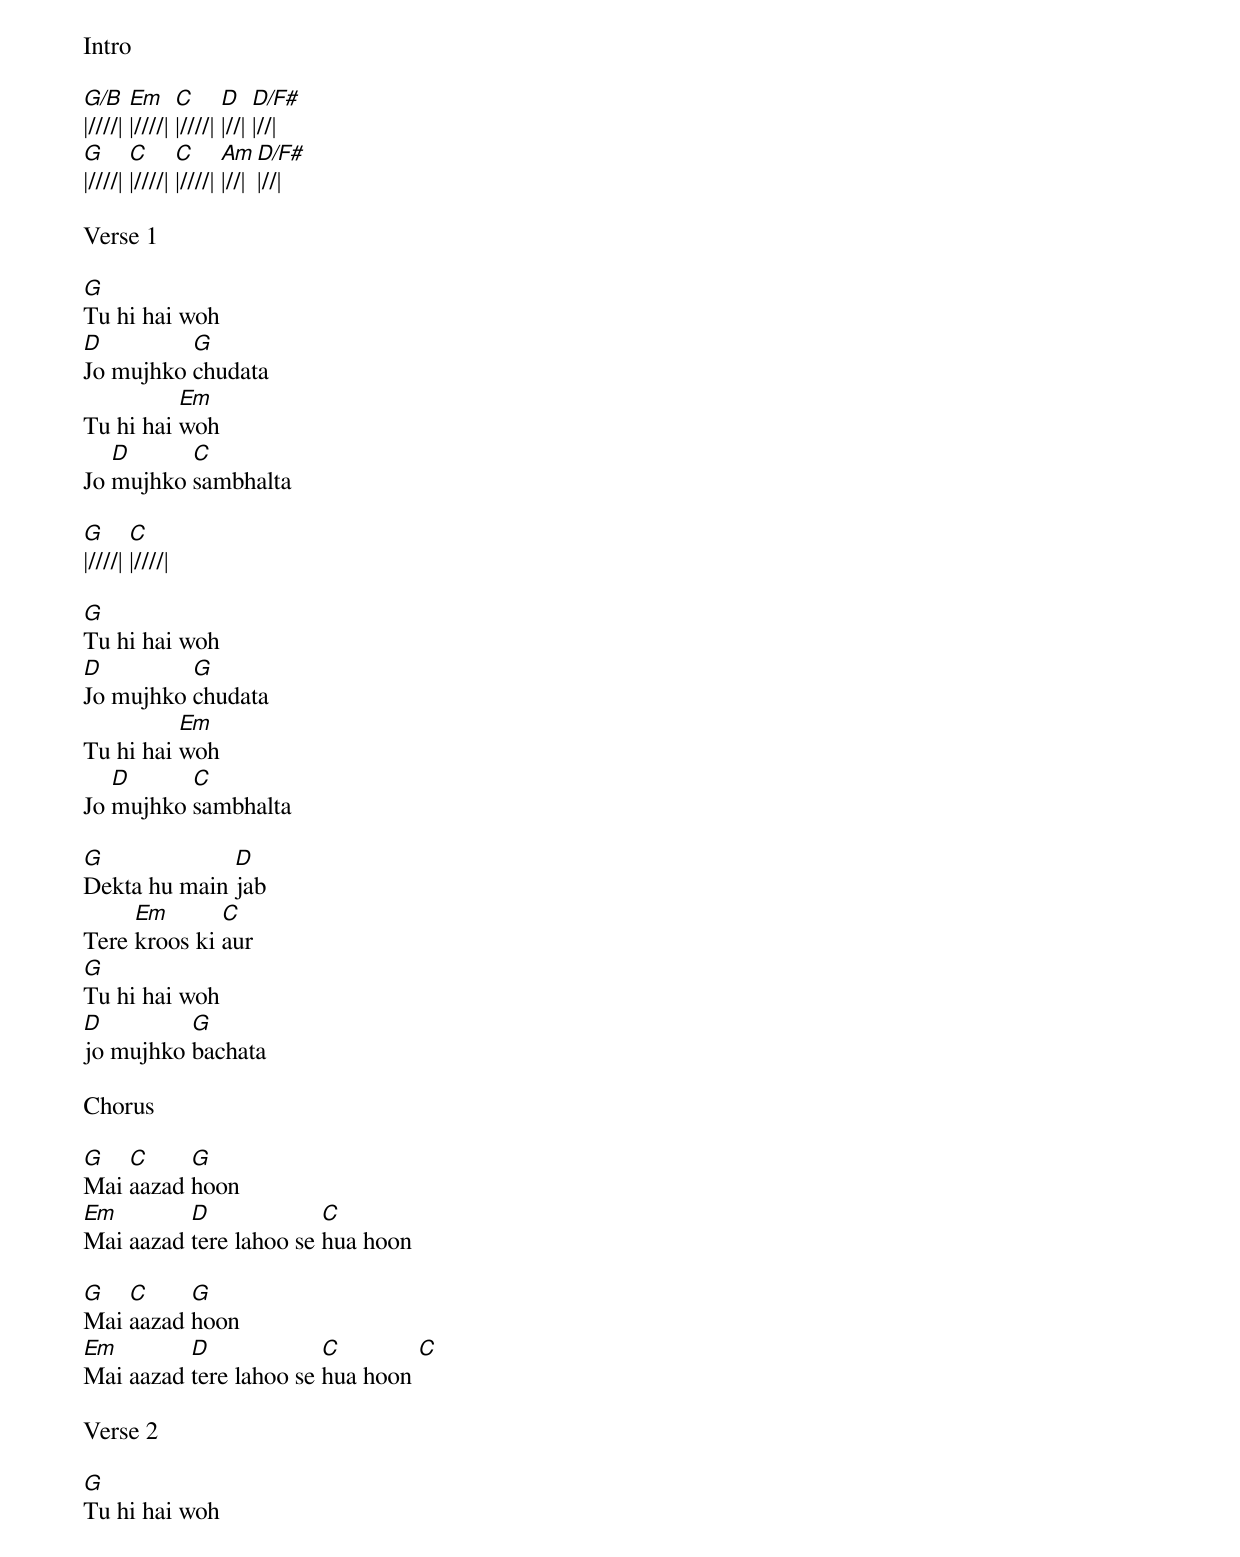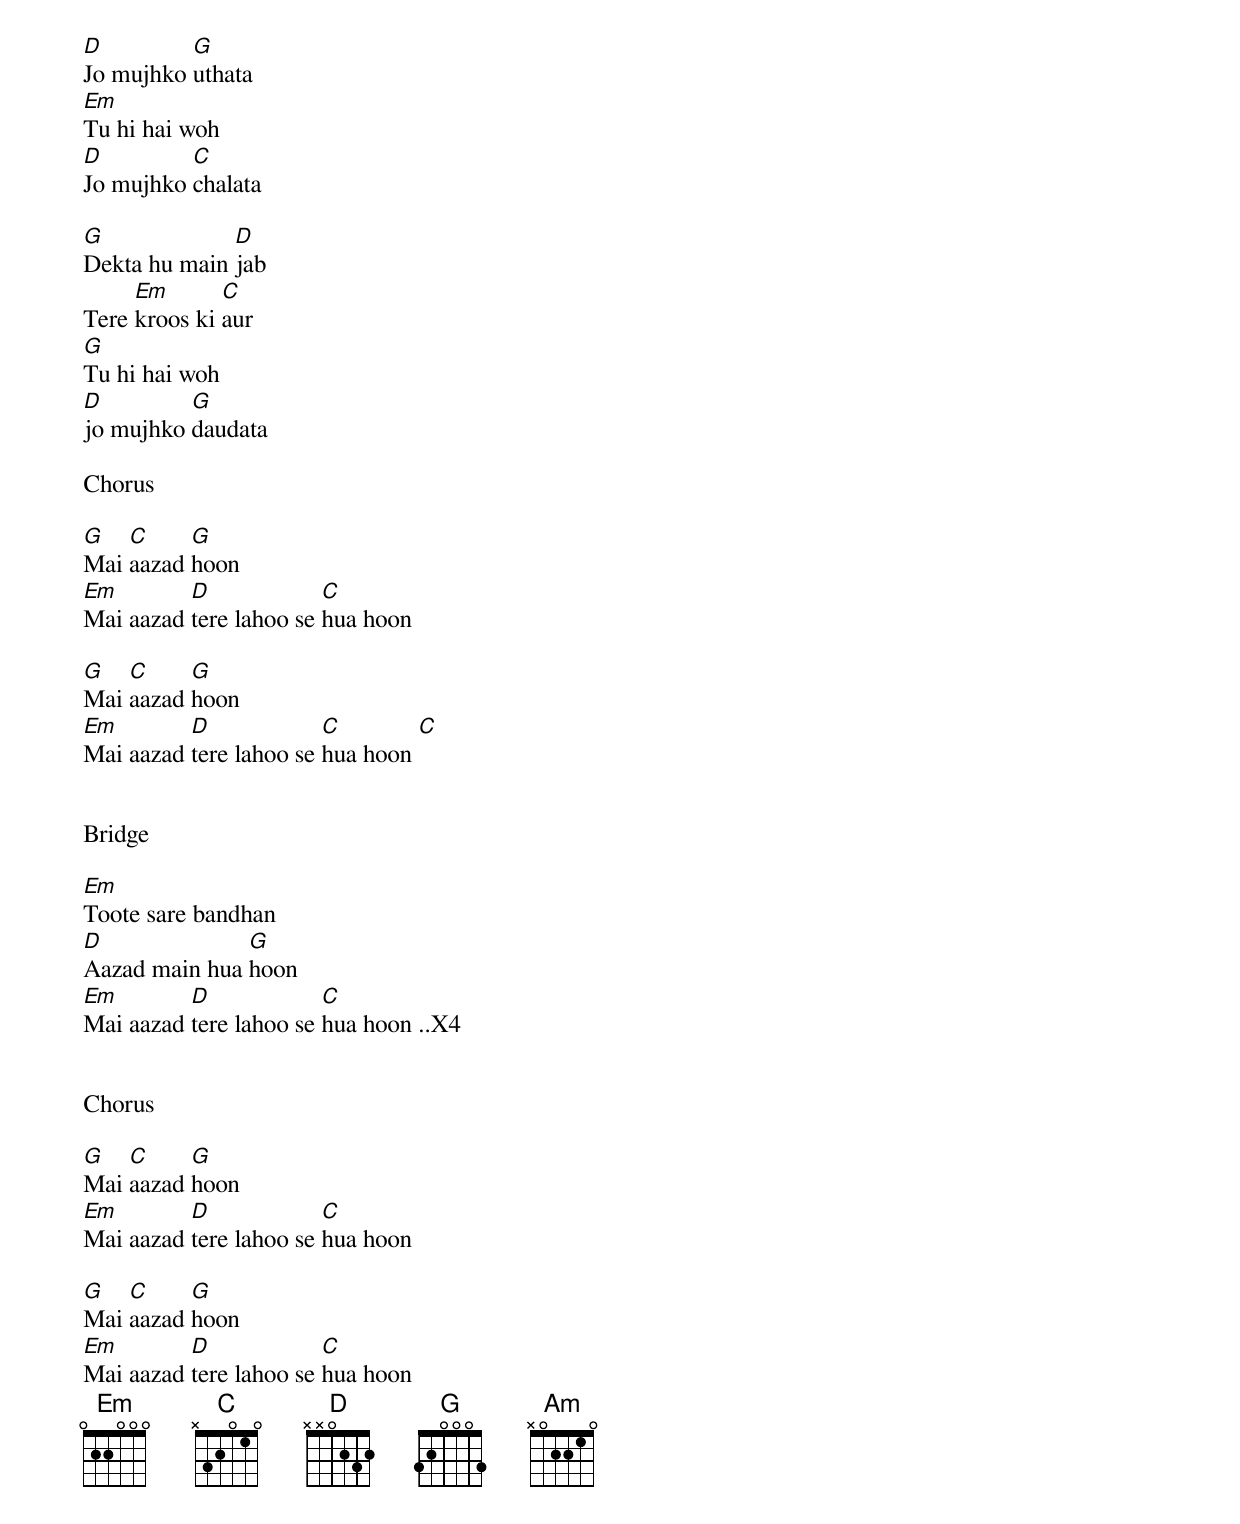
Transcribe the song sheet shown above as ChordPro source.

Intro

[G/B]|////| [Em]|////| [C]|////| [D]|//| [D/F#]|//|
[G]|////| [C]|////| [C]|////| [Am]|//| [D/F#]|//|

Verse 1

[G]Tu hi hai woh
[D]Jo mujhko [G]chudata
Tu hi hai [Em]woh
Jo [D]mujhko [C]sambhalta

[G]|////| [C]|////|

[G]Tu hi hai woh
[D]Jo mujhko [G]chudata
Tu hi hai [Em]woh
Jo [D]mujhko [C]sambhalta

[G]Dekta hu main [D]jab
Tere [Em]kroos ki [C]aur
[G]Tu hi hai woh
[D]jo mujhko [G]bachata

Chorus

[G]Mai [C]aazad [G]hoon
[Em]Mai aazad [D]tere lahoo se [C]hua hoon

[G]Mai [C]aazad [G]hoon
[Em]Mai aazad [D]tere lahoo se [C]hua hoon [C]

Verse 2

[G]Tu hi hai woh
[D]Jo mujhko [G]uthata
[Em]Tu hi hai woh
[D]Jo mujhko [C]chalata

[G]Dekta hu main [D]jab
Tere [Em]kroos ki [C]aur
[G]Tu hi hai woh
[D]jo mujhko [G]daudata

Chorus

[G]Mai [C]aazad [G]hoon
[Em]Mai aazad [D]tere lahoo se [C]hua hoon

[G]Mai [C]aazad [G]hoon
[Em]Mai aazad [D]tere lahoo se [C]hua hoon [C]


Bridge

[Em]Toote sare bandhan
[D]Aazad main hua [G]hoon
[Em]Mai aazad [D]tere lahoo se [C]hua hoon ..X4


Chorus

[G]Mai [C]aazad [G]hoon
[Em]Mai aazad [D]tere lahoo se [C]hua hoon

[G]Mai [C]aazad [G]hoon
[Em]Mai aazad [D]tere lahoo se [C]hua hoon
